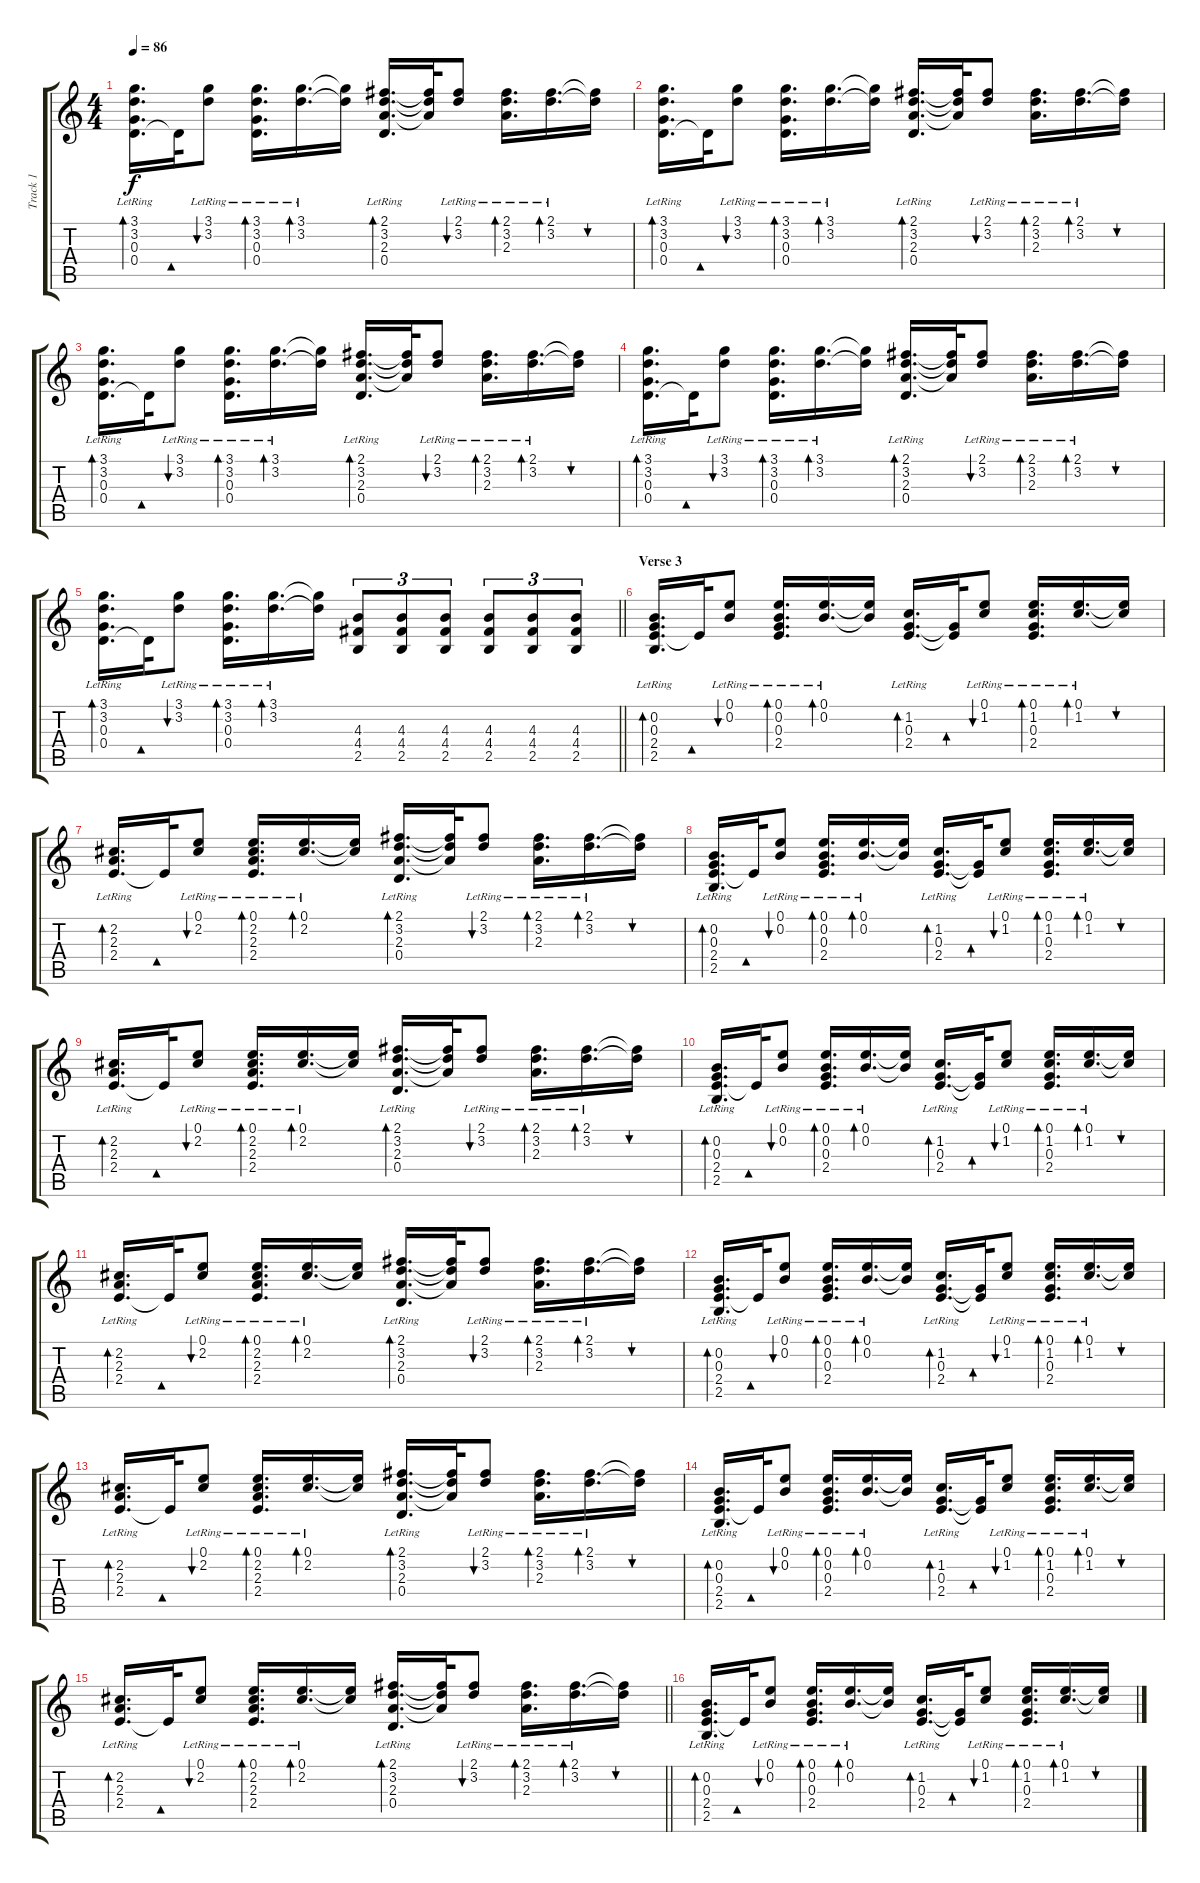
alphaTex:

\track ("Track 1" "Track 1") {instrument acousticguitarsteel}
\staff {score tabs}
\tuning (E4 B3 G3 D3 A2 E2) {hide}
\ts (4 4)
\tempo 86
\clef g2
\ks c
(3.1 3.2{lr} 0.3{lr} 0.4{lr}).16{d bd 60 dy f} 0.4{t}.32{bd 60} (3.1{lr} 3.2{lr}).8{bu 60} (3.1{lr} 3.2{lr} 0.3{lr} 0.4{lr}).16{d bd 60} (3.1{lr} 3.2{lr}).16{d bd 60} (3.1{t} 3.2{t}).16 (2.1{lr} 3.2{lr} 2.3{lr} 0.4).16{d bd 60} (2.1{t} 3.2{t} 2.3{t}).32 (2.1{lr} 3.2{lr}).8{bu 60} (2.1{lr} 3.2{lr} 2.3{lr}).16{d bd 60} (2.1{lr} 3.2{lr}).16{d bd 60} (2.1{t} 3.2{t}).16{bu 60} |
(3.1 3.2{lr} 0.3{lr} 0.4{lr}).16{d bd 60} 0.4{t}.32{bd 60} (3.1{lr} 3.2{lr}).8{bu 60} (3.1{lr} 3.2{lr} 0.3{lr} 0.4{lr}).16{d bd 60} (3.1{lr} 3.2{lr}).16{d bd 60} (3.1{t} 3.2{t}).16 (2.1{lr} 3.2{lr} 2.3{lr} 0.4).16{d bd 60} (2.1{t} 3.2{t} 2.3{t}).32 (2.1{lr} 3.2{lr}).8{bu 60} (2.1{lr} 3.2{lr} 2.3{lr}).16{d bd 60} (2.1{lr} 3.2{lr}).16{d bd 60} (2.1{t} 3.2{t}).16{bu 60} |
(3.1 3.2{lr} 0.3{lr} 0.4{lr}).16{d bd 60} 0.4{t}.32{bd 60} (3.1{lr} 3.2{lr}).8{bu 60} (3.1{lr} 3.2{lr} 0.3{lr} 0.4{lr}).16{d bd 60} (3.1{lr} 3.2{lr}).16{d bd 60} (3.1{t} 3.2{t}).16 (2.1{lr} 3.2{lr} 2.3{lr} 0.4).16{d bd 60} (2.1{t} 3.2{t} 2.3{t}).32 (2.1{lr} 3.2{lr}).8{bu 60} (2.1{lr} 3.2{lr} 2.3{lr}).16{d bd 60} (2.1{lr} 3.2{lr}).16{d bd 60} (2.1{t} 3.2{t}).16{bu 60} |
(3.1 3.2{lr} 0.3{lr} 0.4{lr}).16{d bd 60} 0.4{t}.32{bd 60} (3.1{lr} 3.2{lr}).8{bu 60} (3.1{lr} 3.2{lr} 0.3{lr} 0.4{lr}).16{d bd 60} (3.1{lr} 3.2{lr}).16{d bd 60} (3.1{t} 3.2{t}).16 (2.1{lr} 3.2{lr} 2.3{lr} 0.4).16{d bd 60} (2.1{t} 3.2{t} 2.3{t}).32 (2.1{lr} 3.2{lr}).8{bu 60} (2.1{lr} 3.2{lr} 2.3{lr}).16{d bd 60} (2.1{lr} 3.2{lr}).16{d bd 60} (2.1{t} 3.2{t}).16{bu 60} |
\barLineRight lightlight
(3.1 3.2{lr} 0.3{lr} 0.4{lr}).16{d bd 60} 0.4{t}.32{bd 60} (3.1{lr} 3.2{lr}).8{bu 60} (3.1{lr} 3.2{lr} 0.3{lr} 0.4{lr}).16{d bd 60} (3.1{lr} 3.2{lr}).16{d bd 60} (3.1{t} 3.2{t}).16 (4.3 4.4 2.5).8{tu (3 2)} (4.3 4.4 2.5).8{tu (3 2)} (4.3 4.4 2.5).8{tu (3 2)} (4.3 4.4 2.5).8{tu (3 2)} (4.3 4.4 2.5).8{tu (3 2)} (4.3 4.4 2.5).8{tu (3 2)} |
\section ("" "Verse 3")
(0.2{lr} 0.3{lr} 2.4{lr} 2.5).16{d bd 60} 2.4{t}.32{bd 60} (0.1{lr} 0.2{lr}).8{bu 60} (0.1{lr} 0.2{lr} 0.3{lr} 2.4{lr}).16{d bd 60} (0.1{lr} 0.2{lr}).16{d bd 60} (0.1{t} 0.2{t}).16 (1.2 0.3{lr} 2.4{lr}).16{d bd 60} (0.3{t} 2.4{t}).32{bd 60} (0.1{lr} 1.2{lr}).8{bu 60} (0.1{lr} 1.2{lr} 0.3{lr} 2.4{lr}).16{d bd 60} (0.1{lr} 1.2{lr}).16{d bd 60} (0.1{t} 1.2{t}).16{bu 60} |
(2.2{lr} 2.3{lr} 2.4{lr}).16{d bd 60} 2.4{t}.32{bd 60} (0.1{lr} 2.2{lr}).8{bu 60} (0.1{lr} 2.2{lr} 2.3{lr} 2.4{lr}).16{d bd 60} (0.1{lr} 2.2{lr}).16{d bd 60} (0.1{t} 2.2{t}).16 (2.1{lr} 3.2{lr} 2.3{lr} 0.4).16{d bd 60} (2.1{t} 3.2{t} 2.3{t}).32 (2.1{lr} 3.2{lr}).8{bu 60} (2.1{lr} 3.2{lr} 2.3{lr}).16{d bd 60} (2.1{lr} 3.2{lr}).16{d bd 60} (2.1{t} 3.2{t}).16{bu 60} |
(0.2{lr} 0.3{lr} 2.4{lr} 2.5).16{d bd 60} 2.4{t}.32{bd 60} (0.1{lr} 0.2{lr}).8{bu 60} (0.1{lr} 0.2{lr} 0.3{lr} 2.4{lr}).16{d bd 60} (0.1{lr} 0.2{lr}).16{d bd 60} (0.1{t} 0.2{t}).16 (1.2 0.3{lr} 2.4{lr}).16{d bd 60} (0.3{t} 2.4{t}).32{bd 60} (0.1{lr} 1.2{lr}).8{bu 60} (0.1{lr} 1.2{lr} 0.3{lr} 2.4{lr}).16{d bd 60} (0.1{lr} 1.2{lr}).16{d bd 60} (0.1{t} 1.2{t}).16{bu 60} |
(2.2{lr} 2.3{lr} 2.4{lr}).16{d bd 60} 2.4{t}.32{bd 60} (0.1{lr} 2.2{lr}).8{bu 60} (0.1{lr} 2.2{lr} 2.3{lr} 2.4{lr}).16{d bd 60} (0.1{lr} 2.2{lr}).16{d bd 60} (0.1{t} 2.2{t}).16 (2.1{lr} 3.2{lr} 2.3{lr} 0.4).16{d bd 60} (2.1{t} 3.2{t} 2.3{t}).32 (2.1{lr} 3.2{lr}).8{bu 60} (2.1{lr} 3.2{lr} 2.3{lr}).16{d bd 60} (2.1{lr} 3.2{lr}).16{d bd 60} (2.1{t} 3.2{t}).16{bu 60} |
(0.2{lr} 0.3{lr} 2.4{lr} 2.5).16{d bd 60} 2.4{t}.32{bd 60} (0.1{lr} 0.2{lr}).8{bu 60} (0.1{lr} 0.2{lr} 0.3{lr} 2.4{lr}).16{d bd 60} (0.1{lr} 0.2{lr}).16{d bd 60} (0.1{t} 0.2{t}).16 (1.2 0.3{lr} 2.4{lr}).16{d bd 60} (0.3{t} 2.4{t}).32{bd 60} (0.1{lr} 1.2{lr}).8{bu 60} (0.1{lr} 1.2{lr} 0.3{lr} 2.4{lr}).16{d bd 60} (0.1{lr} 1.2{lr}).16{d bd 60} (0.1{t} 1.2{t}).16{bu 60} |
(2.2{lr} 2.3{lr} 2.4{lr}).16{d bd 60} 2.4{t}.32{bd 60} (0.1{lr} 2.2{lr}).8{bu 60} (0.1{lr} 2.2{lr} 2.3{lr} 2.4{lr}).16{d bd 60} (0.1{lr} 2.2{lr}).16{d bd 60} (0.1{t} 2.2{t}).16 (2.1{lr} 3.2{lr} 2.3{lr} 0.4).16{d bd 60} (2.1{t} 3.2{t} 2.3{t}).32 (2.1{lr} 3.2{lr}).8{bu 60} (2.1{lr} 3.2{lr} 2.3{lr}).16{d bd 60} (2.1{lr} 3.2{lr}).16{d bd 60} (2.1{t} 3.2{t}).16{bu 60} |
(0.2{lr} 0.3{lr} 2.4{lr} 2.5).16{d bd 60} 2.4{t}.32{bd 60} (0.1{lr} 0.2{lr}).8{bu 60} (0.1{lr} 0.2{lr} 0.3{lr} 2.4{lr}).16{d bd 60} (0.1{lr} 0.2{lr}).16{d bd 60} (0.1{t} 0.2{t}).16 (1.2 0.3{lr} 2.4{lr}).16{d bd 60} (0.3{t} 2.4{t}).32{bd 60} (0.1{lr} 1.2{lr}).8{bu 60} (0.1{lr} 1.2{lr} 0.3{lr} 2.4{lr}).16{d bd 60} (0.1{lr} 1.2{lr}).16{d bd 60} (0.1{t} 1.2{t}).16{bu 60} |
(2.2{lr} 2.3{lr} 2.4{lr}).16{d bd 60} 2.4{t}.32{bd 60} (0.1{lr} 2.2{lr}).8{bu 60} (0.1{lr} 2.2{lr} 2.3{lr} 2.4{lr}).16{d bd 60} (0.1{lr} 2.2{lr}).16{d bd 60} (0.1{t} 2.2{t}).16 (2.1{lr} 3.2{lr} 2.3{lr} 0.4).16{d bd 60} (2.1{t} 3.2{t} 2.3{t}).32 (2.1{lr} 3.2{lr}).8{bu 60} (2.1{lr} 3.2{lr} 2.3{lr}).16{d bd 60} (2.1{lr} 3.2{lr}).16{d bd 60} (2.1{t} 3.2{t}).16{bu 60} |
(0.2{lr} 0.3{lr} 2.4{lr} 2.5).16{d bd 60} 2.4{t}.32{bd 60} (0.1{lr} 0.2{lr}).8{bu 60} (0.1{lr} 0.2{lr} 0.3{lr} 2.4{lr}).16{d bd 60} (0.1{lr} 0.2{lr}).16{d bd 60} (0.1{t} 0.2{t}).16 (1.2 0.3{lr} 2.4{lr}).16{d bd 60} (0.3{t} 2.4{t}).32{bd 60} (0.1{lr} 1.2{lr}).8{bu 60} (0.1{lr} 1.2{lr} 0.3{lr} 2.4{lr}).16{d bd 60} (0.1{lr} 1.2{lr}).16{d bd 60} (0.1{t} 1.2{t}).16{bu 60} |
\barLineRight lightlight
(2.2{lr} 2.3{lr} 2.4{lr}).16{d bd 60} 2.4{t}.32{bd 60} (0.1{lr} 2.2{lr}).8{bu 60} (0.1{lr} 2.2{lr} 2.3{lr} 2.4{lr}).16{d bd 60} (0.1{lr} 2.2{lr}).16{d bd 60} (0.1{t} 2.2{t}).16 (2.1{lr} 3.2{lr} 2.3{lr} 0.4).16{d bd 60} (2.1{t} 3.2{t} 2.3{t}).32 (2.1{lr} 3.2{lr}).8{bu 60} (2.1{lr} 3.2{lr} 2.3{lr}).16{d bd 60} (2.1{lr} 3.2{lr}).16{d bd 60} (2.1{t} 3.2{t}).16{bu 60} |
(0.2{lr} 0.3{lr} 2.4{lr} 2.5).16{d bd 60} 2.4{t}.32{bd 60} (0.1{lr} 0.2{lr}).8{bu 60} (0.1{lr} 0.2{lr} 0.3{lr} 2.4{lr}).16{d bd 60} (0.1{lr} 0.2{lr}).16{d bd 60} (0.1{t} 0.2{t}).16 (1.2 0.3{lr} 2.4{lr}).16{d bd 60} (0.3{t} 2.4{t}).32{bd 60} (0.1{lr} 1.2{lr}).8{bu 60} (0.1{lr} 1.2{lr} 0.3{lr} 2.4{lr}).16{d bd 60} (0.1{lr} 1.2{lr}).16{d bd 60} (0.1{t} 1.2{t}).16{bu 60}
